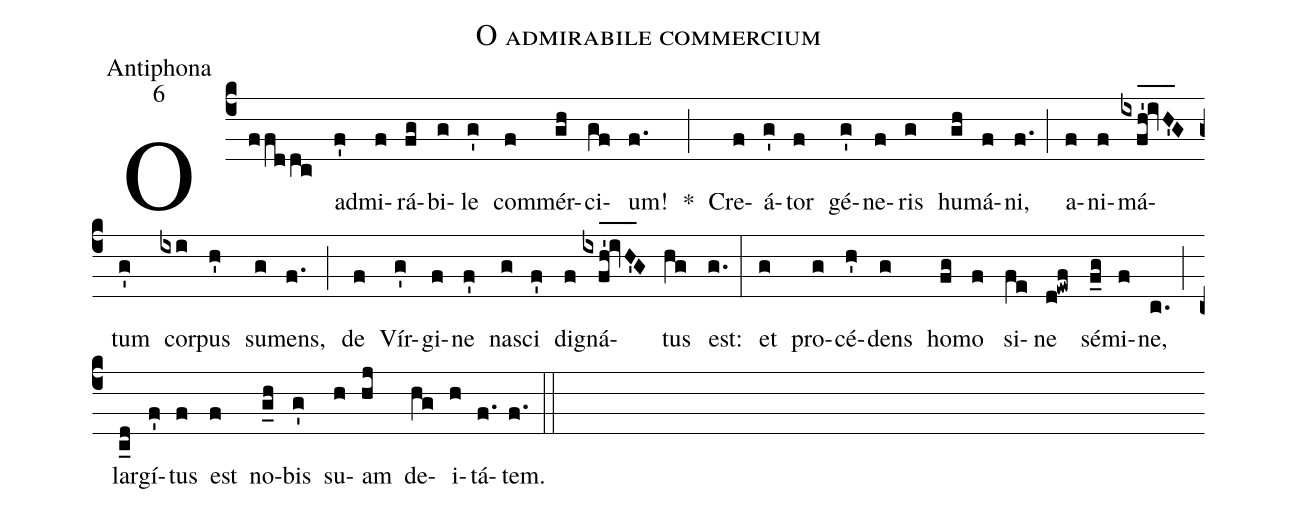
name:O admirabile commercium;
office-part:Antiphona;
mode:6;
%%
(c4) O(ffddc) ad(f')mi(f)rá(fg)bi(g)le(g') com(f)mér(gh)ci(gf)um!(f.) *(;) Cre(f)á(g')tor(f) gé(g')ne(f)ris(g) hu(gh)má(f)ni,(f.) (;) a(f)ni(f)má(ixfh'_!iv_H'_G)tum(g') cor(ixi)pus(h') su(g)mens,(f.) (;) de(f) Vír(g')gi(f)ne(f') na(g)sci(f') di(f)gná(ixfh'_!iv_H'_G)tus(hg) est:(g.) (:) et(g) pro(g)cé(h')dens(g) ho(fg)mo(f) si(fe)ne(d!ewf) sé(f_g)mi(f)ne,(c.) (;) lar(c_d)gí(f')tus(f) est(f) no(g_h)bis(g') su(h)am(hj) de(hg)i(h)tá(f.)tem.(f.) (::)
